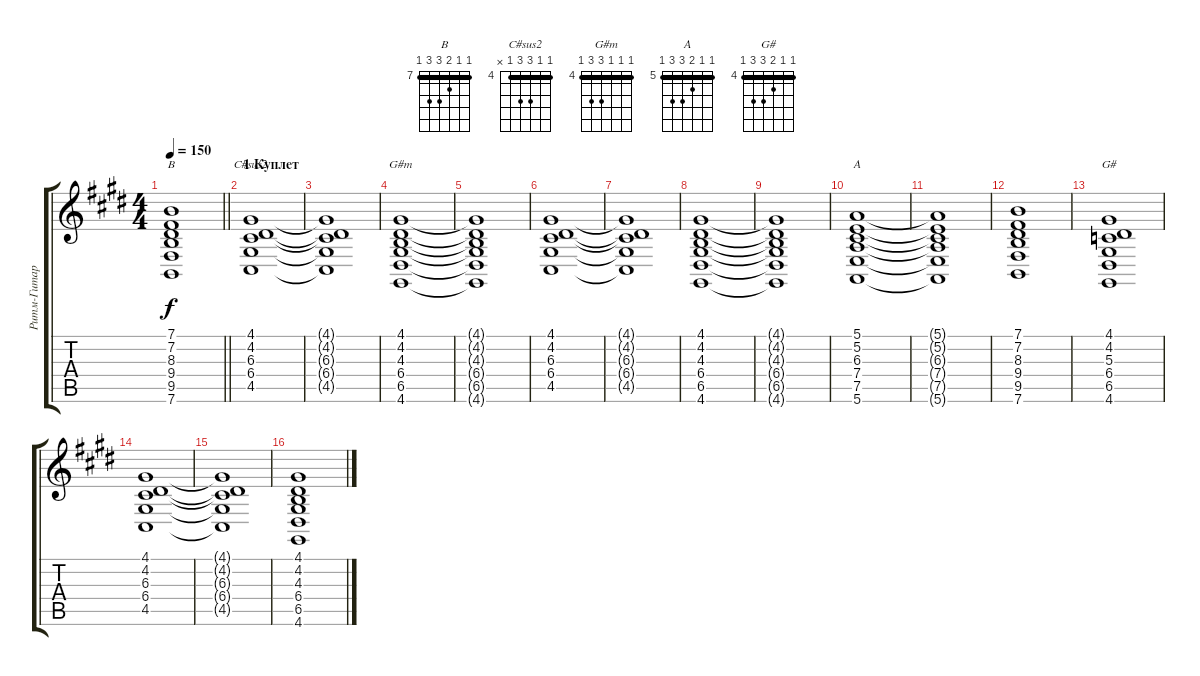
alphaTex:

\track ("Ритм-Гитара" "Ритм-Гитар") {instrument orchestralharp}
\staff {score tabs}
\tuning (E4 B3 G3 D3 A2 E2) {hide}
\chord ("B" 7 7 8 9 9 7) {firstfret 7 barre 7}
\chord ("C#sus2" 4 4 6 6 4 x) {firstfret 4 barre 4}
\chord ("G#m" 4 4 4 6 6 4) {firstfret 4 barre 4}
\chord ("A" 5 5 6 7 7 5) {firstfret 5 barre 5}
\chord ("G#" 4 4 5 6 6 4) {firstfret 4 barre 4}
\ts (4 4)
\tempo 150
\clef g2
\barLineRight lightlight
\ks c#minor
(7.1 7.2 8.3 9.4 9.5 7.6).1{ch "B" dy f} |
\section ("" "1 Куплет")
(4.1 4.2 6.3 6.4 4.5).1{ch "C#sus2"} |
(4.1{t} 4.2{t} 6.3{t} 6.4{t} 4.5{t}).1 |
(4.1 4.2 4.3 6.4 6.5 4.6).1{ch "G#m"} |
(4.1{t} 4.2{t} 4.3{t} 6.4{t} 6.5{t} 4.6{t}).1 |
(4.1 4.2 6.3 6.4 4.5).1 |
(4.1{t} 4.2{t} 6.3{t} 6.4{t} 4.5{t}).1 |
(4.1 4.2 4.3 6.4 6.5 4.6).1 |
(4.1{t} 4.2{t} 4.3{t} 6.4{t} 6.5{t} 4.6{t}).1 |
(5.1 5.2 6.3 7.4 7.5 5.6).1{ch "A"} |
(5.1{t} 5.2{t} 6.3{t} 7.4{t} 7.5{t} 5.6{t}).1 |
(7.1 7.2 8.3 9.4 9.5 7.6).1 |
(4.1 4.2 5.3 6.4 6.5 4.6).1{ch "G#"} |
(4.1 4.2 6.3 6.4 4.5).1 |
(4.1{t} 4.2{t} 6.3{t} 6.4{t} 4.5{t}).1 |
(4.1 4.2 4.3 6.4 6.5 4.6).1
